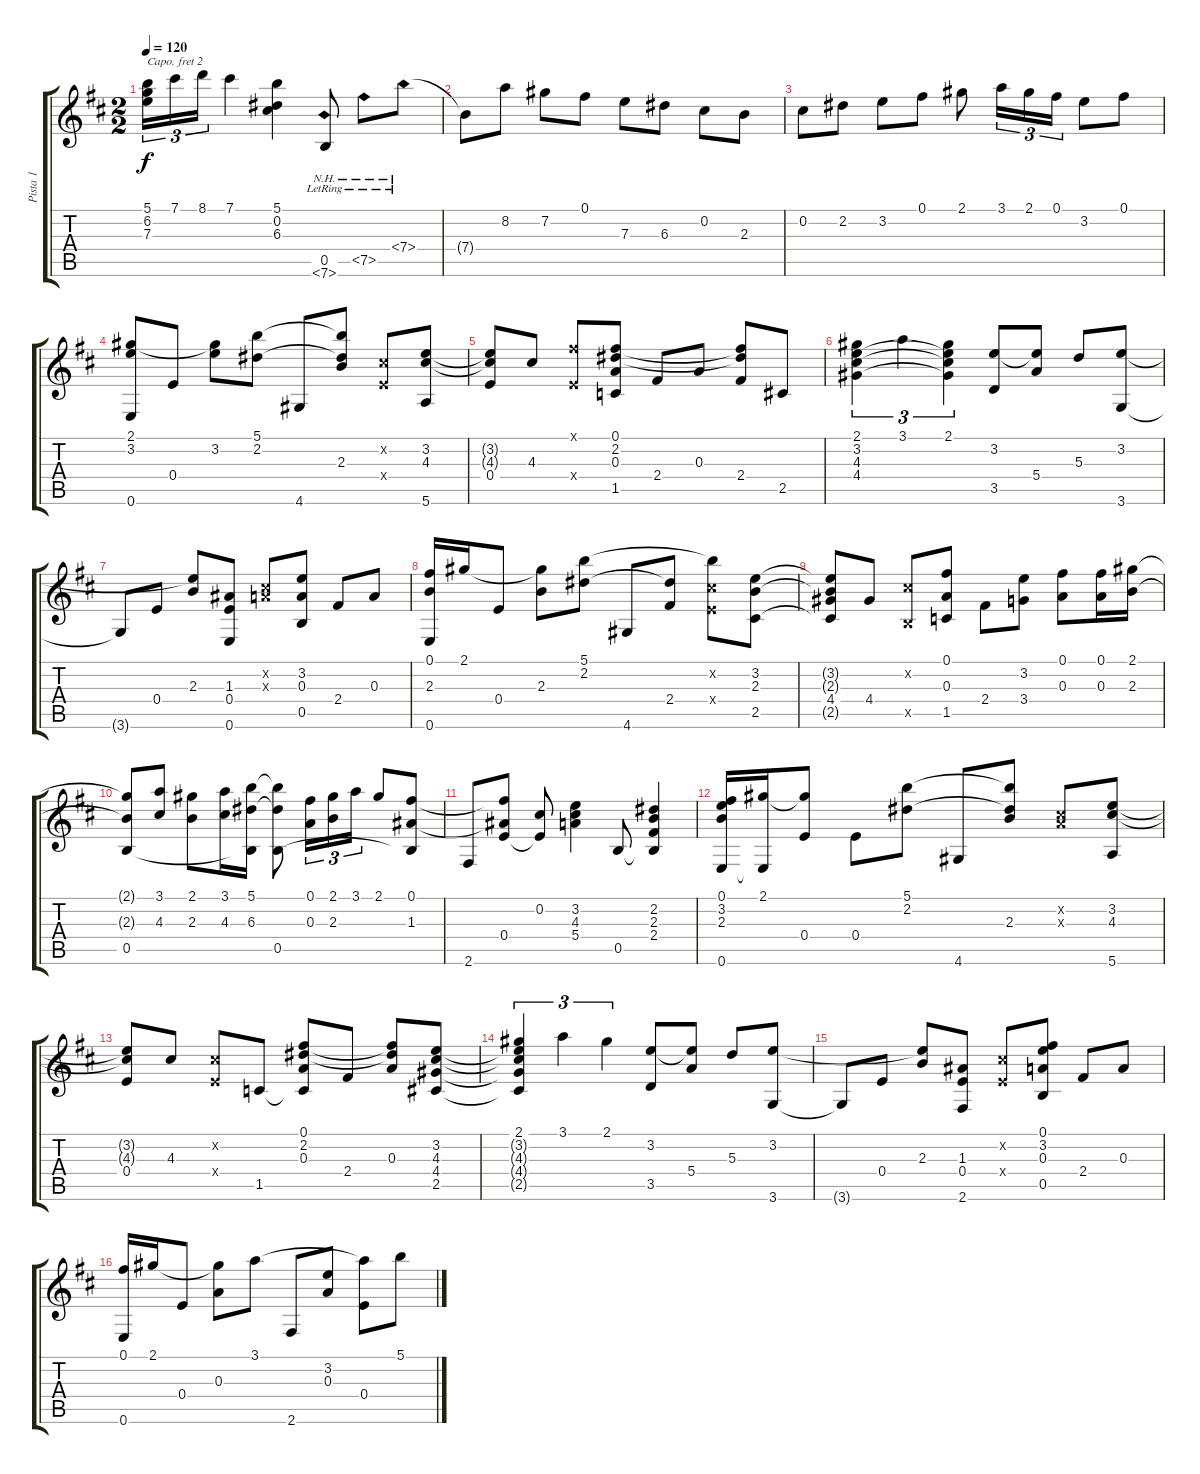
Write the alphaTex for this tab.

\track ("Pista 1" "Pista 1") {instrument acousticguitarsteel}
\staff {score tabs}
\capo 2
\tuning (E4 B3 G3 D3 A2 D2) {hide}
\ts (2 2)
\tempo 120
\clef g2
\ks d
(5.1 6.2 7.3).16{tu (3 2) dy f} 7.1.16{tu (3 2)} 8.1.16{tu (3 2)} 7.1.4 (5.1 0.2 6.3).4 (0.5{t} 7.6{nh lr}).8 7.5{nh lr}.8 7.4{nh lr}.8 |
7.4{t}.8 8.2.8 7.2.8 0.1.8 7.3.8 6.3.8 0.2.8 2.3.8 |
0.2.8 2.2.8 3.2.8 0.1.8 2.1.8 3.1.16{tu (3 2)} 2.1.16{tu (3 2)} 0.1.16{tu (3 2)} 3.2.8 0.1.8 |
(2.1 3.2 0.6).8 0.4.8 (2.1{t} 3.2).8 (5.1 2.2).8 4.6.8 (5.1{t} 2.2{t} 2.3).8 (0.2{x} 0.4{x}).8 (3.2 4.3 5.6).8 |
(3.2{t} 4.3{t} 0.4).8 4.3.8 (0.1{x} 0.4{x}).8 (0.1 2.2 0.3 1.5).8 2.4.8 0.3.8 (0.1{t} 2.2{t} 2.4).8 2.5.8 |
(2.1 3.2 4.3 4.4).4{tu (3 2)} 3.1.4{tu (3 2)} (2.1 3.2{t} 4.3{t} 4.4{t}).4{tu (3 2)} (3.2 3.5).8 (3.2{t} 5.4).8 5.3.8 (3.2 3.6).8 |
3.6{t}.8 0.4.8 (3.2{t} 2.3).8 (1.3 0.4 0.6).8 (0.2{x} 0.3{x}).8 (3.2 0.3 0.5).8 2.4.8 0.3.8 |
(0.1 2.3 0.6).16 2.1.16 0.4.8 (2.1{t} 2.3).8 (5.1 2.2).8 4.6.8 (2.2{t} 2.4).8 (5.1{t} 0.2{x} 0.4{x}).8 (3.2 2.3 2.5).8 |
(3.2{t} 2.3{t} 4.4 2.5{t}).8 4.4.8 (0.2{x} 0.5{x}).8 (0.1 0.3 1.5).8 2.4.8 (3.2 3.4).8 (0.1 0.3).8 (0.1 0.3).16 (2.1 2.3).16 |
(2.1{t} 2.3{t} 0.5).8 (3.1 4.3).8 (2.1 2.3).8 (3.1 4.3).16 (5.1 6.3 0.5{t}).16 (5.1{t} 6.3{t} 0.5).8 (0.1 0.3).16{tu (3 2)} (2.1 2.3).16{tu (3 2)} 3.1.16{tu (3 2)} 2.1.8 (0.1 1.3 0.5{t}).8 |
2.6.8 (0.1{t} 1.3{t} 0.4).8 (0.2 0.4{t}).8 (3.2 4.3 5.4).4 0.5.8 (2.2 2.3 2.4 0.5{t}).4 |
(0.1 3.2 2.3 0.6).16 (2.1 0.6{t}).16 (2.1{t} 0.4).8 0.4.8 (5.1 2.2).8 4.6.8 (5.1{t} 2.2{t} 2.3).8 (0.2{x} 0.3{x}).8 (3.2 4.3 5.6).8 |
(3.2{t} 4.3{t} 0.4).8 4.3.8 (0.2{x} 0.4{x}).8 1.5.8 (0.1 2.2 0.3 1.5{t}).8 2.4.8 (0.1{t} 2.2{t} 0.3).8 (3.2 4.3 4.4 2.5).8 |
(2.1 3.2{t} 4.3{t} 4.4{t} 2.5{t}).4{tu (3 2)} 3.1.4{tu (3 2)} 2.1.4{tu (3 2)} (3.2 3.5).8 (3.2{t} 5.4).8 5.3.8 (3.2 3.6).8 |
3.6{t}.8 0.4.8 (3.2{t} 2.3).8 (1.3 0.4 2.6).8 (0.2{x} 0.4{x}).8 (0.1 3.2 0.3 0.5).8 2.4.8 0.3.8 |
(0.1 0.6).16 2.1.16 0.4.8 (2.1{t} 0.3).8 3.1.8 2.6.8 (3.2 0.3).8 (3.1{t} 0.4).8 5.1.8
